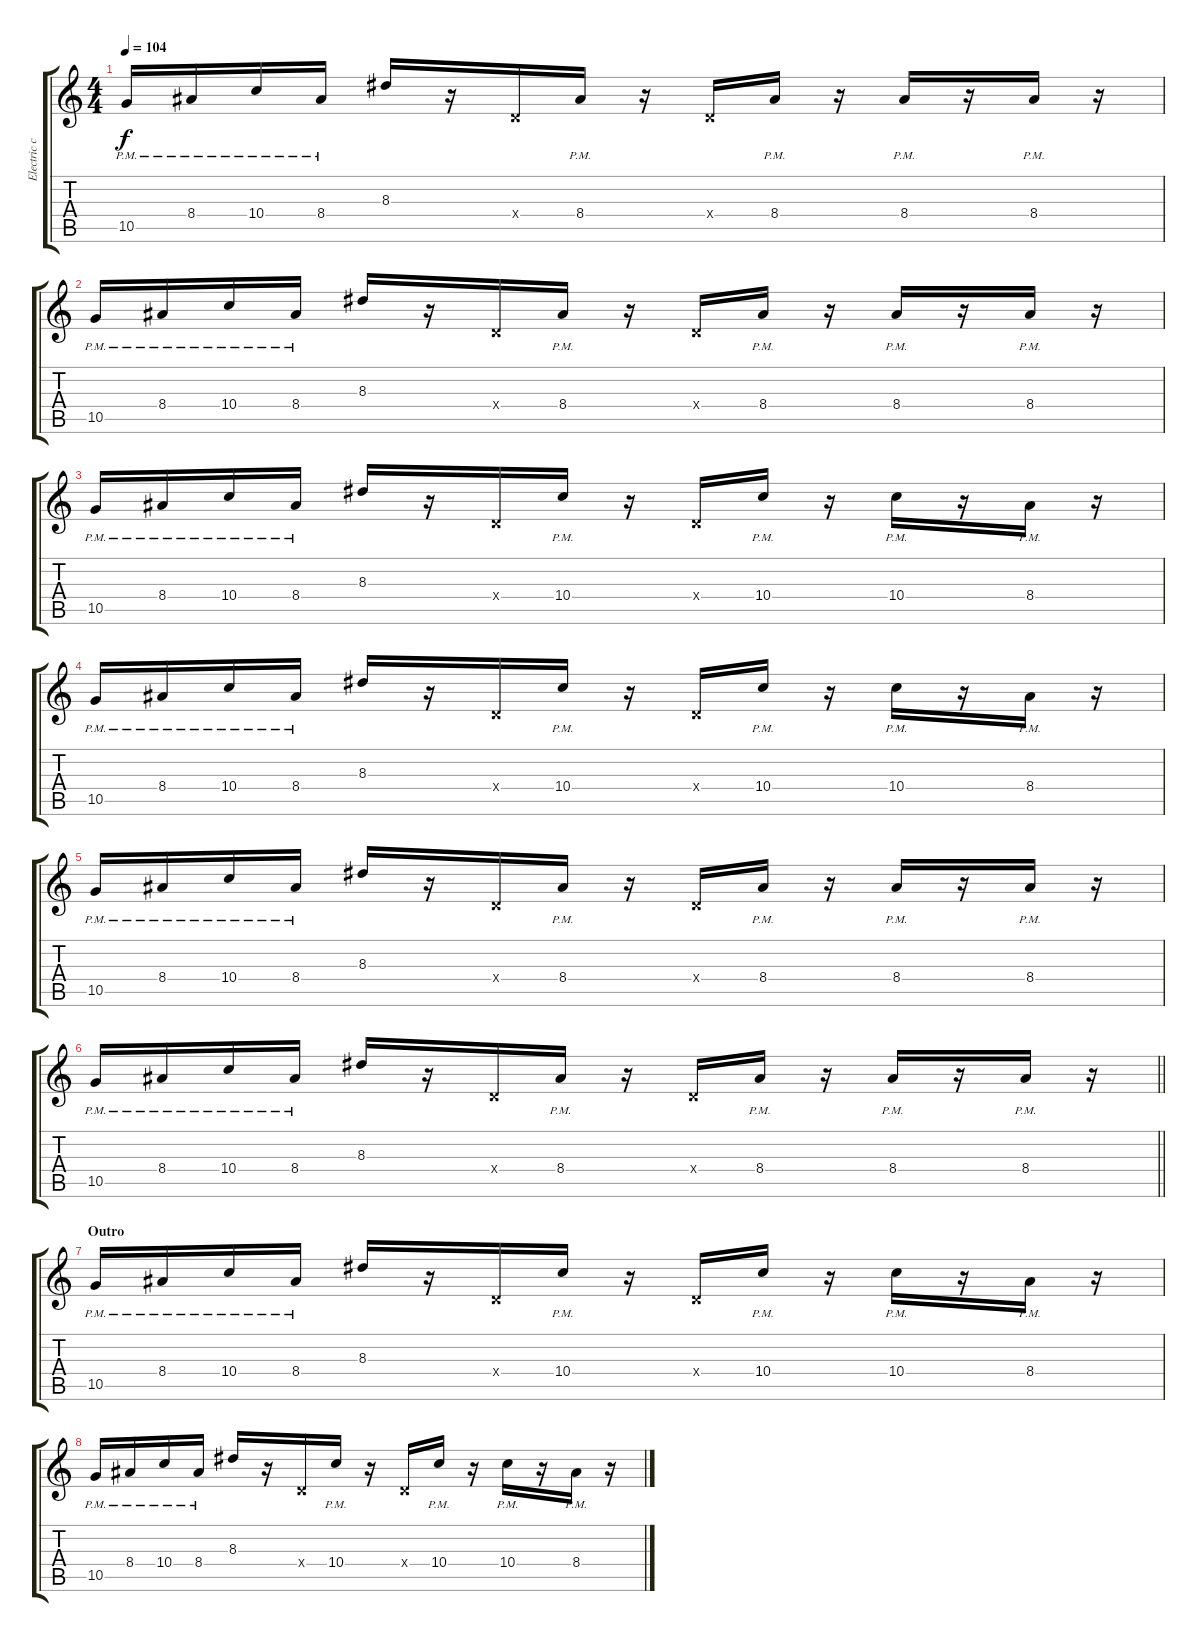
\track ("Electric clean guitar" "Electric c") {instrument electricguitarclean}
\staff {score tabs}
\tuning (E4 B3 G3 D3 A2 E2) {hide}
\ts (4 4)
\tempo 104
\clef g2
\ks c
10.5{pm}.16{dy f} 8.4{pm}.16 10.4{pm}.16 8.4{pm}.16 8.3.16 r.16 0.4{x}.16 8.4{pm}.16 r.16 0.4{x}.16 8.4{pm}.16 r.16 8.4{pm}.16 r.16 8.4{pm}.16 r.16 |
10.5{pm}.16 8.4{pm}.16 10.4{pm}.16 8.4{pm}.16 8.3.16 r.16 0.4{x}.16 8.4{pm}.16 r.16 0.4{x}.16 8.4{pm}.16 r.16 8.4{pm}.16 r.16 8.4{pm}.16 r.16 |
10.5{pm}.16 8.4{pm}.16 10.4{pm}.16 8.4{pm}.16 8.3.16 r.16 0.4{x}.16 10.4{pm}.16 r.16 0.4{x}.16 10.4{pm}.16 r.16 10.4{pm}.16 r.16 8.4{pm}.16 r.16 |
10.5{pm}.16 8.4{pm}.16 10.4{pm}.16 8.4{pm}.16 8.3.16 r.16 0.4{x}.16 10.4{pm}.16 r.16 0.4{x}.16 10.4{pm}.16 r.16 10.4{pm}.16 r.16 8.4{pm}.16 r.16 |
10.5{pm}.16 8.4{pm}.16 10.4{pm}.16 8.4{pm}.16 8.3.16 r.16 0.4{x}.16 8.4{pm}.16 r.16 0.4{x}.16 8.4{pm}.16 r.16 8.4{pm}.16 r.16 8.4{pm}.16 r.16 |
\barLineRight lightlight
10.5{pm}.16 8.4{pm}.16 10.4{pm}.16 8.4{pm}.16 8.3.16 r.16 0.4{x}.16 8.4{pm}.16 r.16 0.4{x}.16 8.4{pm}.16 r.16 8.4{pm}.16 r.16 8.4{pm}.16 r.16 |
\section ("" "Outro")
10.5{pm}.16 8.4{pm}.16 10.4{pm}.16 8.4{pm}.16 8.3.16 r.16 0.4{x}.16 10.4{pm}.16 r.16 0.4{x}.16 10.4{pm}.16 r.16 10.4{pm}.16 r.16 8.4{pm}.16 r.16 |
10.5{pm}.16 8.4{pm}.16 10.4{pm}.16 8.4{pm}.16 8.3.16 r.16 0.4{x}.16 10.4{pm}.16 r.16 0.4{x}.16 10.4{pm}.16 r.16 10.4{pm}.16 r.16 8.4{pm}.16 r.16
